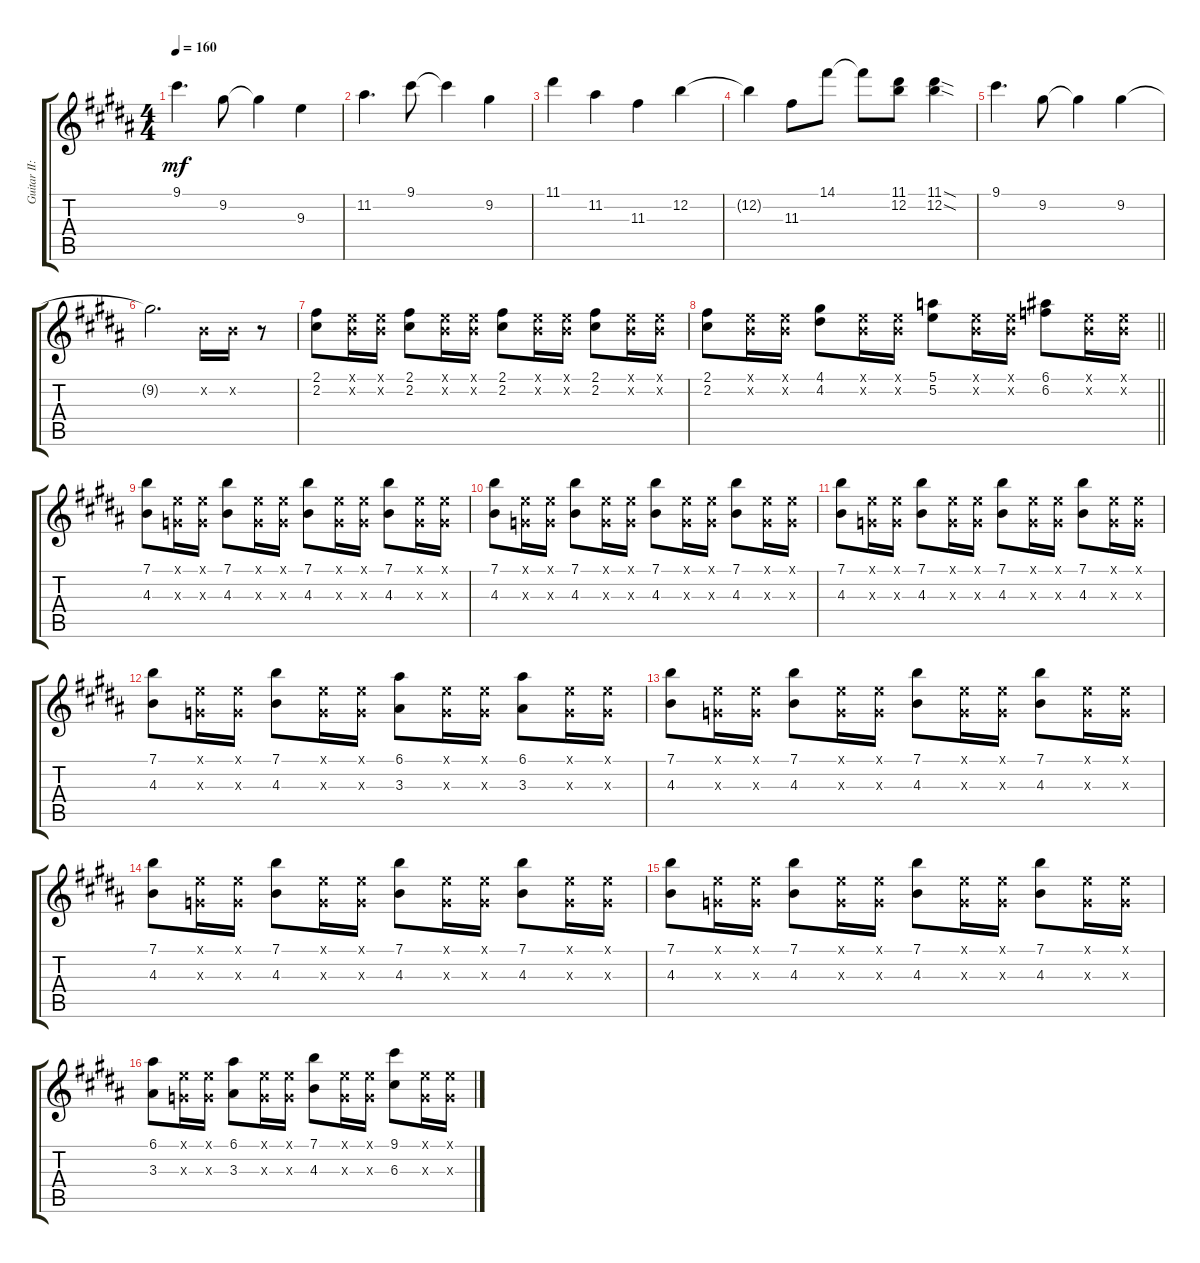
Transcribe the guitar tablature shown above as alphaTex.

\track ("Guitar II: Azusa Nakano" "Guitar II:") {instrument distortionguitar}
\staff {score tabs}
\tuning (E4 B3 G3 D3 A2 E2) {hide}
\ts (4 4)
\tempo 160
\clef g2
\ks b
9.1.4{d dy mf} 9.2.8 9.2{t}.4 9.3.4 |
11.2.4{d} 9.1.8 9.1{t}.4 9.2.4 |
11.1.4 11.2.4 11.3.4 12.2.4 |
12.2{t}.4 11.3.8 14.1.8 14.1{t}.8 (11.1 12.2).8 (11.1{sod} 12.2{sod}).4 |
9.1.4{d} 9.2.8 9.2{t}.4 9.2.4 |
9.2{t}.2{d} 0.2{x}.16 0.2{x}.16 r.8 |
(2.1 2.2).8 (0.1{x} 0.2{x}).16 (0.1{x} 0.2{x}).16 (2.1 2.2).8 (0.1{x} 0.2{x}).16 (0.1{x} 0.2{x}).16 (2.1 2.2).8 (0.1{x} 0.2{x}).16 (0.1{x} 0.2{x}).16 (2.1 2.2).8 (0.1{x} 0.2{x}).16 (0.1{x} 0.2{x}).16 |
\barLineRight lightlight
(2.1 2.2).8 (0.1{x} 0.2{x}).16 (0.1{x} 0.2{x}).16 (4.1 4.2).8 (0.1{x} 0.2{x}).16 (0.1{x} 0.2{x}).16 (5.1 5.2).8 (0.1{x} 0.2{x}).16 (0.1{x} 0.2{x}).16 (6.1 6.2).8 (0.1{x} 0.2{x}).16 (0.1{x} 0.2{x}).16 |
\section ("" "")
(7.1 4.3).8 (0.1{x} 0.3{x}).16 (0.1{x} 0.3{x}).16 (7.1 4.3).8 (0.1{x} 0.3{x}).16 (0.1{x} 0.3{x}).16 (7.1 4.3).8 (0.1{x} 0.3{x}).16 (0.1{x} 0.3{x}).16 (7.1 4.3).8 (0.1{x} 0.3{x}).16 (0.1{x} 0.3{x}).16 |
(7.1 4.3).8 (0.1{x} 0.3{x}).16 (0.1{x} 0.3{x}).16 (7.1 4.3).8 (0.1{x} 0.3{x}).16 (0.1{x} 0.3{x}).16 (7.1 4.3).8 (0.1{x} 0.3{x}).16 (0.1{x} 0.3{x}).16 (7.1 4.3).8 (0.1{x} 0.3{x}).16 (0.1{x} 0.3{x}).16 |
(7.1 4.3).8 (0.1{x} 0.3{x}).16 (0.1{x} 0.3{x}).16 (7.1 4.3).8 (0.1{x} 0.3{x}).16 (0.1{x} 0.3{x}).16 (7.1 4.3).8 (0.1{x} 0.3{x}).16 (0.1{x} 0.3{x}).16 (7.1 4.3).8 (0.1{x} 0.3{x}).16 (0.1{x} 0.3{x}).16 |
(7.1 4.3).8 (0.1{x} 0.3{x}).16 (0.1{x} 0.3{x}).16 (7.1 4.3).8 (0.1{x} 0.3{x}).16 (0.1{x} 0.3{x}).16 (6.1 3.3).8 (0.1{x} 0.3{x}).16 (0.1{x} 0.3{x}).16 (6.1 3.3).8 (0.1{x} 0.3{x}).16 (0.1{x} 0.3{x}).16 |
(7.1 4.3).8 (0.1{x} 0.3{x}).16 (0.1{x} 0.3{x}).16 (7.1 4.3).8 (0.1{x} 0.3{x}).16 (0.1{x} 0.3{x}).16 (7.1 4.3).8 (0.1{x} 0.3{x}).16 (0.1{x} 0.3{x}).16 (7.1 4.3).8 (0.1{x} 0.3{x}).16 (0.1{x} 0.3{x}).16 |
(7.1 4.3).8 (0.1{x} 0.3{x}).16 (0.1{x} 0.3{x}).16 (7.1 4.3).8 (0.1{x} 0.3{x}).16 (0.1{x} 0.3{x}).16 (7.1 4.3).8 (0.1{x} 0.3{x}).16 (0.1{x} 0.3{x}).16 (7.1 4.3).8 (0.1{x} 0.3{x}).16 (0.1{x} 0.3{x}).16 |
(7.1 4.3).8 (0.1{x} 0.3{x}).16 (0.1{x} 0.3{x}).16 (7.1 4.3).8 (0.1{x} 0.3{x}).16 (0.1{x} 0.3{x}).16 (7.1 4.3).8 (0.1{x} 0.3{x}).16 (0.1{x} 0.3{x}).16 (7.1 4.3).8 (0.1{x} 0.3{x}).16 (0.1{x} 0.3{x}).16 |
(6.1 3.3).8 (0.1{x} 0.3{x}).16 (0.1{x} 0.3{x}).16 (6.1 3.3).8 (0.1{x} 0.3{x}).16 (0.1{x} 0.3{x}).16 (7.1 4.3).8 (0.1{x} 0.3{x}).16 (0.1{x} 0.3{x}).16 (9.1 6.3).8 (0.1{x} 0.3{x}).16 (0.1{x} 0.3{x}).16
